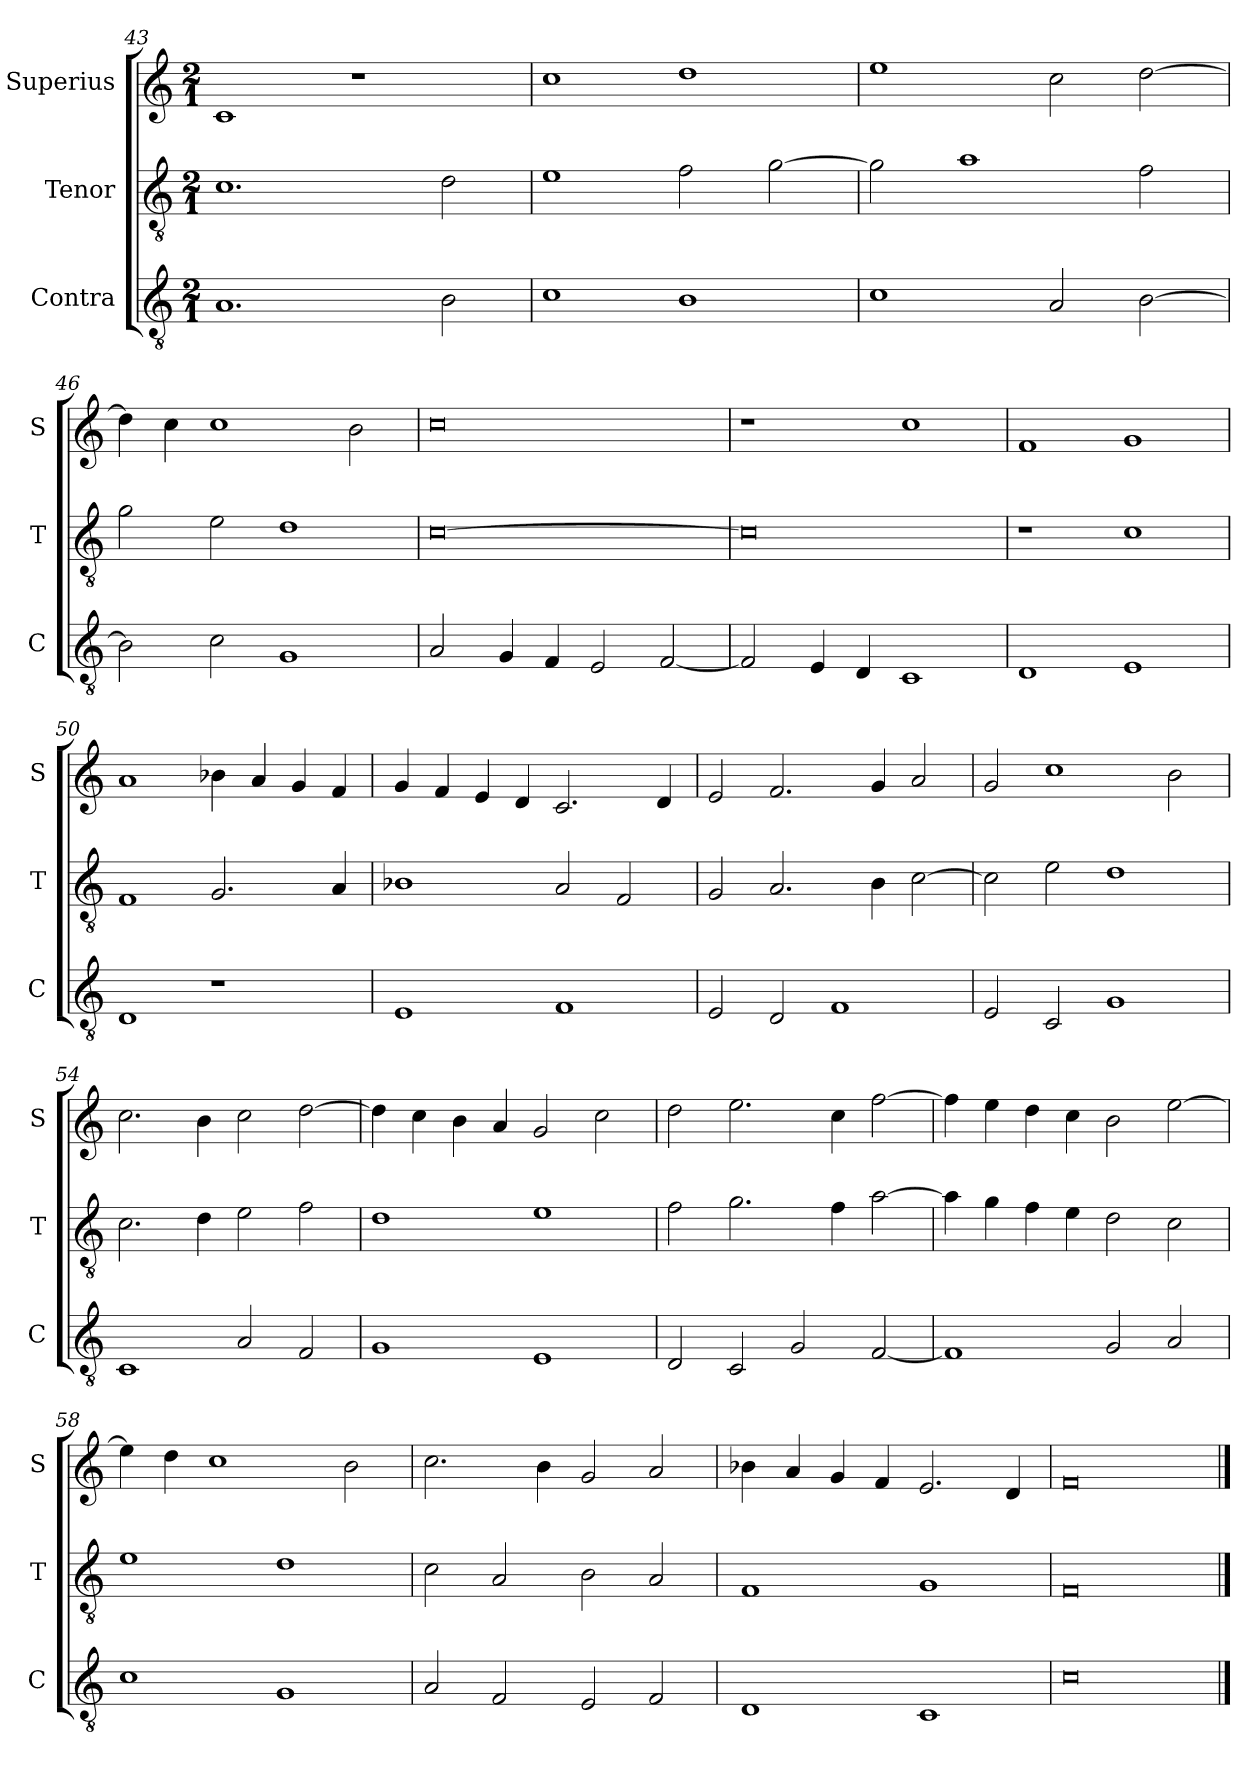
**kern	**kern	**kern
*part3	*part2	*part1
*staff3	*staff2	*staff1
*I"Contra	*I"Tenor	*I"Superius
*I'C	*I'T	*I'S
*clefGv2	*clefGv2	*clefG2
*k[]	*k[]	*k[]
*M2/1	*M2/1	*M2/1
=43	=43	=43
1.A	1.c	1c
.	.	1r
2B\	2d\	.
=44	=44	=44
1c	1e	1cc
1B	2f\	1dd
.	[2g\	.
=45	=45	=45
1c	2g\]	1ee
.	1a	.
2A/	.	2cc\
[2B\	2f\	[2dd\
=46	=46	=46
2B\]	2g\	4dd\]
.	.	4cc\
2c\	2e\	1cc
1G	1d	.
.	.	2b\
=47	=47	=47
2A/	[0c	0cc
4G/	.	.
4F/	.	.
2E/	.	.
[2F/	.	.
=48	=48	=48
2F/]	0c]	1r
4E/	.	.
4D/	.	.
1C	.	1cc
=49	=49	=49
1D	1r	1f
1E	1c	1g
=50	=50	=50
1D	1F	1a
1r	2.G/	4b-X\
.	.	4a/
.	.	4g/
.	4A/	4f/
=51	=51	=51
1E	1B-X	4g/
.	.	4f/
.	.	4e/
.	.	4d/
1F	2A/	2.c/
.	2F/	.
.	.	4d/
=52	=52	=52
2E/	2G/	2e/
2D/	2.A/	2.f/
1F	.	.
.	4B\	4g/
.	[2c\	2a/
=53	=53	=53
2E/	2c\]	2g/
2C/	2e\	1cc
1G	1d	.
.	.	2b\
=54	=54	=54
1C	2.c\	2.cc\
.	4d\	4b\
2A/	2e\	2cc\
2F/	2f\	[2dd\
=55	=55	=55
1G	1d	4dd\]
.	.	4cc\
.	.	4b\
.	.	4a/
1E	1e	2g/
.	.	2cc\
=56	=56	=56
2D/	2f\	2dd\
2C/	2.g\	2.ee\
2G/	.	.
.	4f\	4cc\
[2F/	[2a\	[2ff\
=57	=57	=57
1F]	4a\]	4ff\]
.	4g\	4ee\
.	4f\	4dd\
.	4e\	4cc\
2G/	2d\	2b\
2A/	2c\	[2ee\
=58	=58	=58
1c	1e	4ee\]
.	.	4dd\
.	.	1cc
1G	1d	.
.	.	2b\
=59	=59	=59
2A/	2c\	2.cc\
2F/	2A/	.
.	.	4b\
2E/	2B\	2g/
2F/	2A/	2a/
=60	=60	=60
1D	1F	4b-X\
.	.	4a/
.	.	4g/
.	.	4f/
1C	1G	2.e/
.	.	4d/
=61	=61	=61
0c	0F	0f
==	==	==
*-	*-	*-
